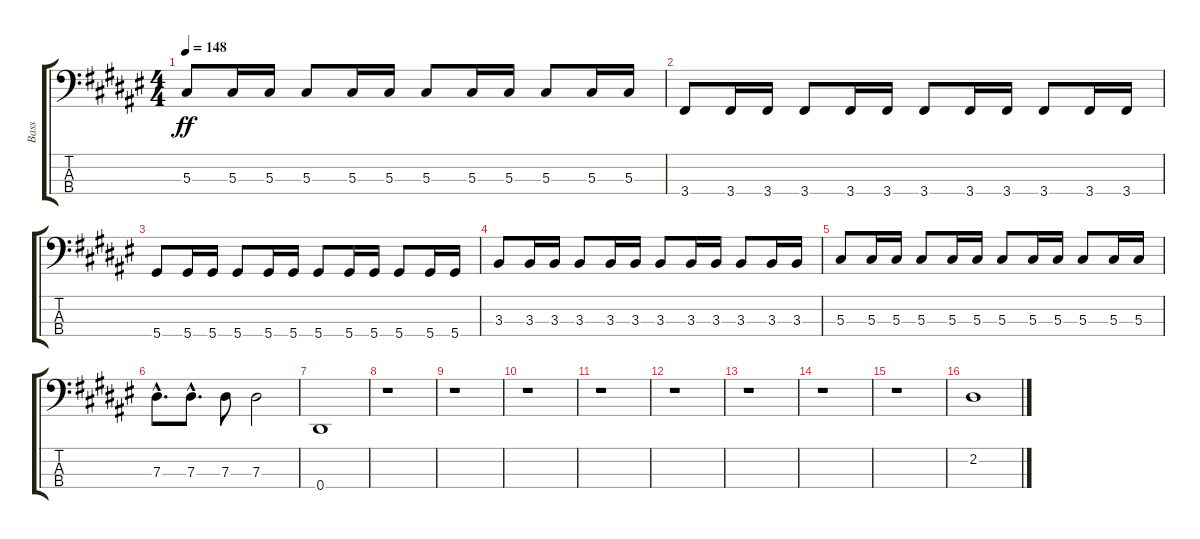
\track ("Bass" "Bass") {instrument synthbass1}
\staff {score tabs}
\tuning (Gb2 Db2 Ab1 Eb1) {hide}
\ts (4 4)
\tempo 148
\clef f4
\ks d#minor
5.3.8{dy ff} 5.3.16 5.3.16 5.3.8 5.3.16 5.3.16 5.3.8 5.3.16 5.3.16 5.3.8 5.3.16 5.3.16 |
3.4.8 3.4.16 3.4.16 3.4.8 3.4.16 3.4.16 3.4.8 3.4.16 3.4.16 3.4.8 3.4.16 3.4.16 |
5.4.8 5.4.16 5.4.16 5.4.8 5.4.16 5.4.16 5.4.8 5.4.16 5.4.16 5.4.8 5.4.16 5.4.16 |
3.3.8 3.3.16 3.3.16 3.3.8 3.3.16 3.3.16 3.3.8 3.3.16 3.3.16 3.3.8 3.3.16 3.3.16 |
5.3.8 5.3.16 5.3.16 5.3.8 5.3.16 5.3.16 5.3.8 5.3.16 5.3.16 5.3.8 5.3.16 5.3.16 |
7.3{hac}.8{d} 7.3{hac}.8{d} 7.3.8 7.3.2 |
0.4.1 |
r.1 |
r.1 |
r.1 |
r.1 |
r.1 |
r.1 |
r.1 |
r.1 |
2.2.1{volume 15 balance 13 instrument contrabass}
